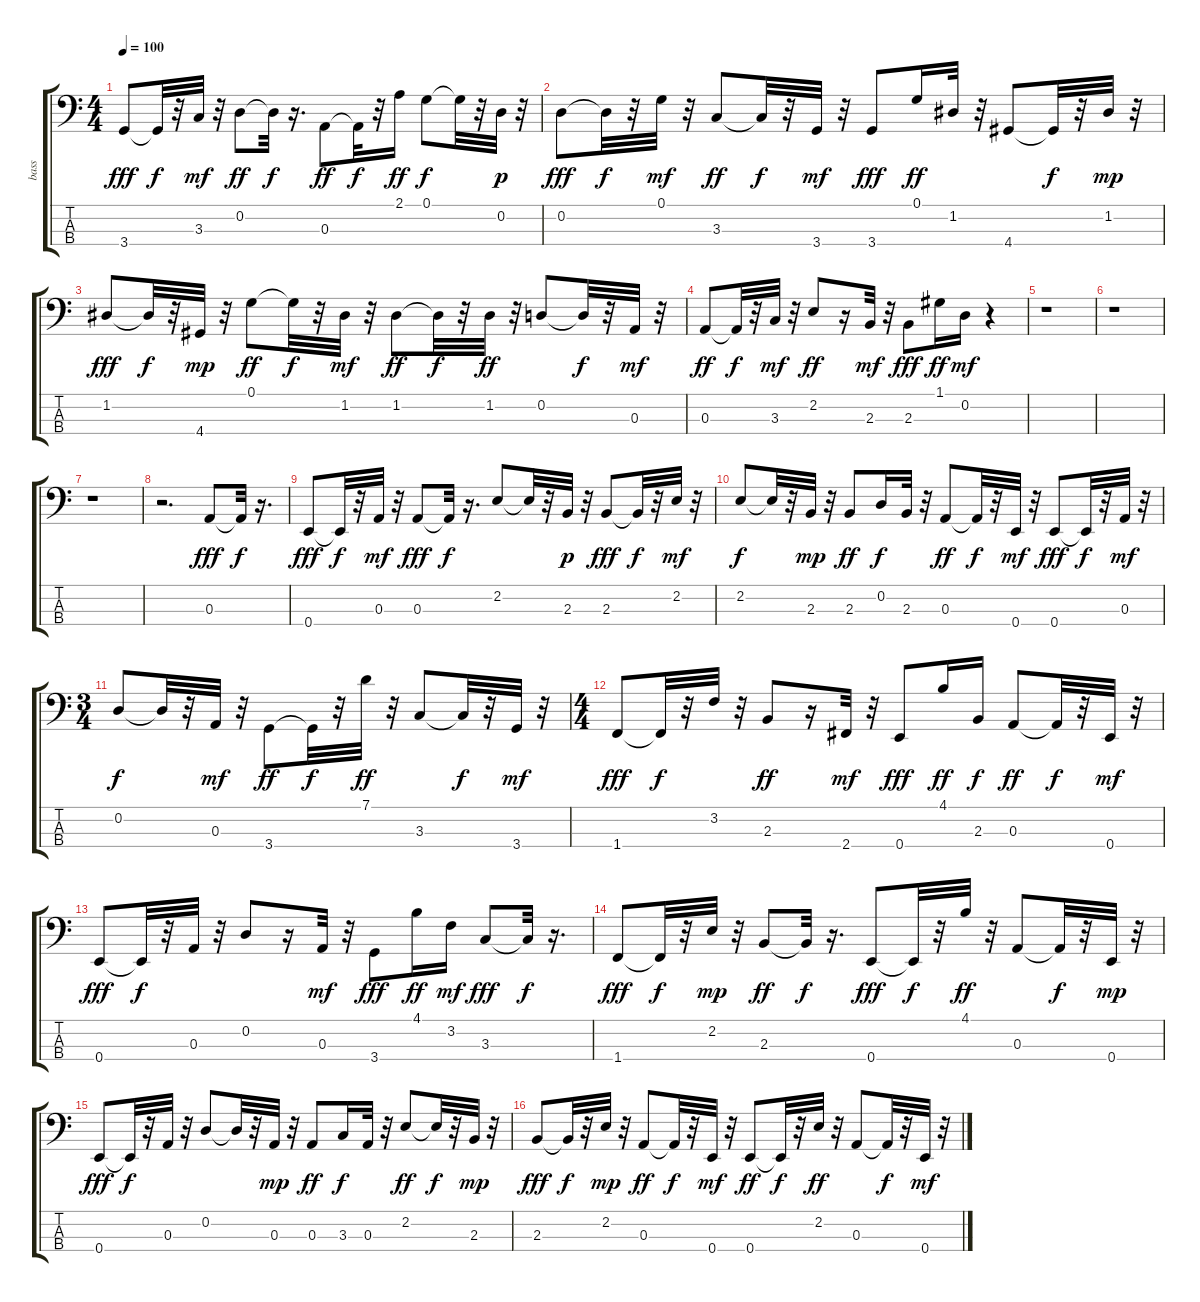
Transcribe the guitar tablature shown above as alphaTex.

\track ("bass" "bass") {instrument electricbassfinger}
\staff {score tabs}
\tuning (G2 D2 A1 E1) {hide}
\ts (4 4)
\tempo 100
\clef f4
\ks c
3.4.8{dy fff} 3.4{t}.32{dy f} r.32 3.3.32{dy mf} r.32 0.2.8{dy ff} 0.2{t}.32{dy f} r.16{d} 0.3.8{dy ff} 0.3{t}.32{dy f} r.32 2.1.16{dy ff} 0.1.8{dy f} 0.1{t}.32 r.32 0.2.32{dy p} r.32 |
0.2.8{dy fff} 0.2{t}.32{dy f} r.32 0.1.32{dy mf} r.32 3.3.8{dy ff} 3.3{t}.32{dy f} r.32 3.4.32{dy mf} r.32 3.4.8{dy fff} 0.1.16{dy ff} 1.2.32 r.32 4.4.8 4.4{t}.32{dy f} r.32 1.2.32{dy mp} r.32 |
1.2.8{dy fff} 1.2{t}.32{dy f} r.32 4.4.32{dy mp} r.32 0.1.8{dy ff} 0.1{t}.32{dy f} r.32 1.2.32{dy mf} r.32 1.2.8{dy ff} 1.2{t}.32{dy f} r.32 1.2.32{dy ff} r.32 0.2.8 0.2{t}.32{dy f} r.32 0.3.32{dy mf} r.32 |
0.3.8{dy ff} 0.3{t}.32{dy f} r.32 3.3.32{dy mf} r.32 2.2.8{dy ff} r.16 2.3.32{dy mf} r.32 2.3.8{dy fff} 1.1.16{dy ff} 0.2.16{dy mf} r.4 |
r.1 |
r.1 |
r.1 |
r.2{d} 0.3.8{dy fff} 0.3{t}.32{dy f} r.16{d} |
0.4.8{dy fff} 0.4{t}.32{dy f} r.32 0.3.32{dy mf} r.32 0.3.8{dy fff} 0.3{t}.32{dy f} r.16{d} 2.2.8 2.2{t}.32 r.32 2.3.32{dy p} r.32 2.3.8{dy fff} 2.3{t}.32{dy f} r.32 2.2.32{dy mf} r.32 |
2.2.8{dy f} 2.2{t}.32 r.32 2.3.32{dy mp} r.32 2.3.8{dy ff} 0.2.16{dy f} 2.3.32 r.32 0.3.8{dy ff} 0.3{t}.32{dy f} r.32 0.4.32{dy mf} r.32 0.4.8{dy fff} 0.4{t}.32{dy f} r.32 0.3.32{dy mf} r.32 |
\ts (3 4)
0.2.8{dy f} 0.2{t}.32 r.32 0.3.32{dy mf} r.32 3.4.8{dy ff} 3.4{t}.32{dy f} r.32 7.1.32{dy ff} r.32 3.3.8 3.3{t}.32{dy f} r.32 3.4.32{dy mf} r.32 |
\ts (4 4)
1.4.8{dy fff} 1.4{t}.32{dy f} r.32 3.2.32 r.32 2.3.8{dy ff} r.16 2.4.32{dy mf} r.32 0.4.8{dy fff} 4.1.16{dy ff} 2.3.16{dy f} 0.3.8{dy ff} 0.3{t}.32{dy f} r.32 0.4.32{dy mf} r.32 |
0.4.8{dy fff} 0.4{t}.32{dy f} r.32 0.3.32 r.32 0.2.8 r.16 0.3.32{dy mf} r.32 3.4.8{dy fff} 4.1.16{dy ff} 3.2.16{dy mf} 3.3.8{dy fff} 3.3{t}.32{dy f} r.16{d} |
1.4.8{dy fff} 1.4{t}.32{dy f} r.32 2.2.32{dy mp} r.32 2.3.8{dy ff} 2.3{t}.32{dy f} r.16{d} 0.4.8{dy fff} 0.4{t}.32{dy f} r.32 4.1.32{dy ff} r.32 0.3.8 0.3{t}.32{dy f} r.32 0.4.32{dy mp} r.32 |
0.4.8{dy fff} 0.4{t}.32{dy f} r.32 0.3.32 r.32 0.2.8 0.2{t}.32 r.32 0.3.32{dy mp} r.32 0.3.8{dy ff} 3.3.16{dy f} 0.3.32 r.32 2.2.8{dy ff} 2.2{t}.32{dy f} r.32 2.3.32{dy mp} r.32 |
2.3.8{dy fff} 2.3{t}.32{dy f} r.32 2.2.32{dy mp} r.32 0.3.8{dy ff} 0.3{t}.32{dy f} r.32 0.4.32{dy mf} r.32 0.4.8{dy ff} 0.4{t}.32{dy f} r.32 2.2.32{dy ff} r.32 0.3.8 0.3{t}.32{dy f} r.32 0.4.32{dy mf} r.32
